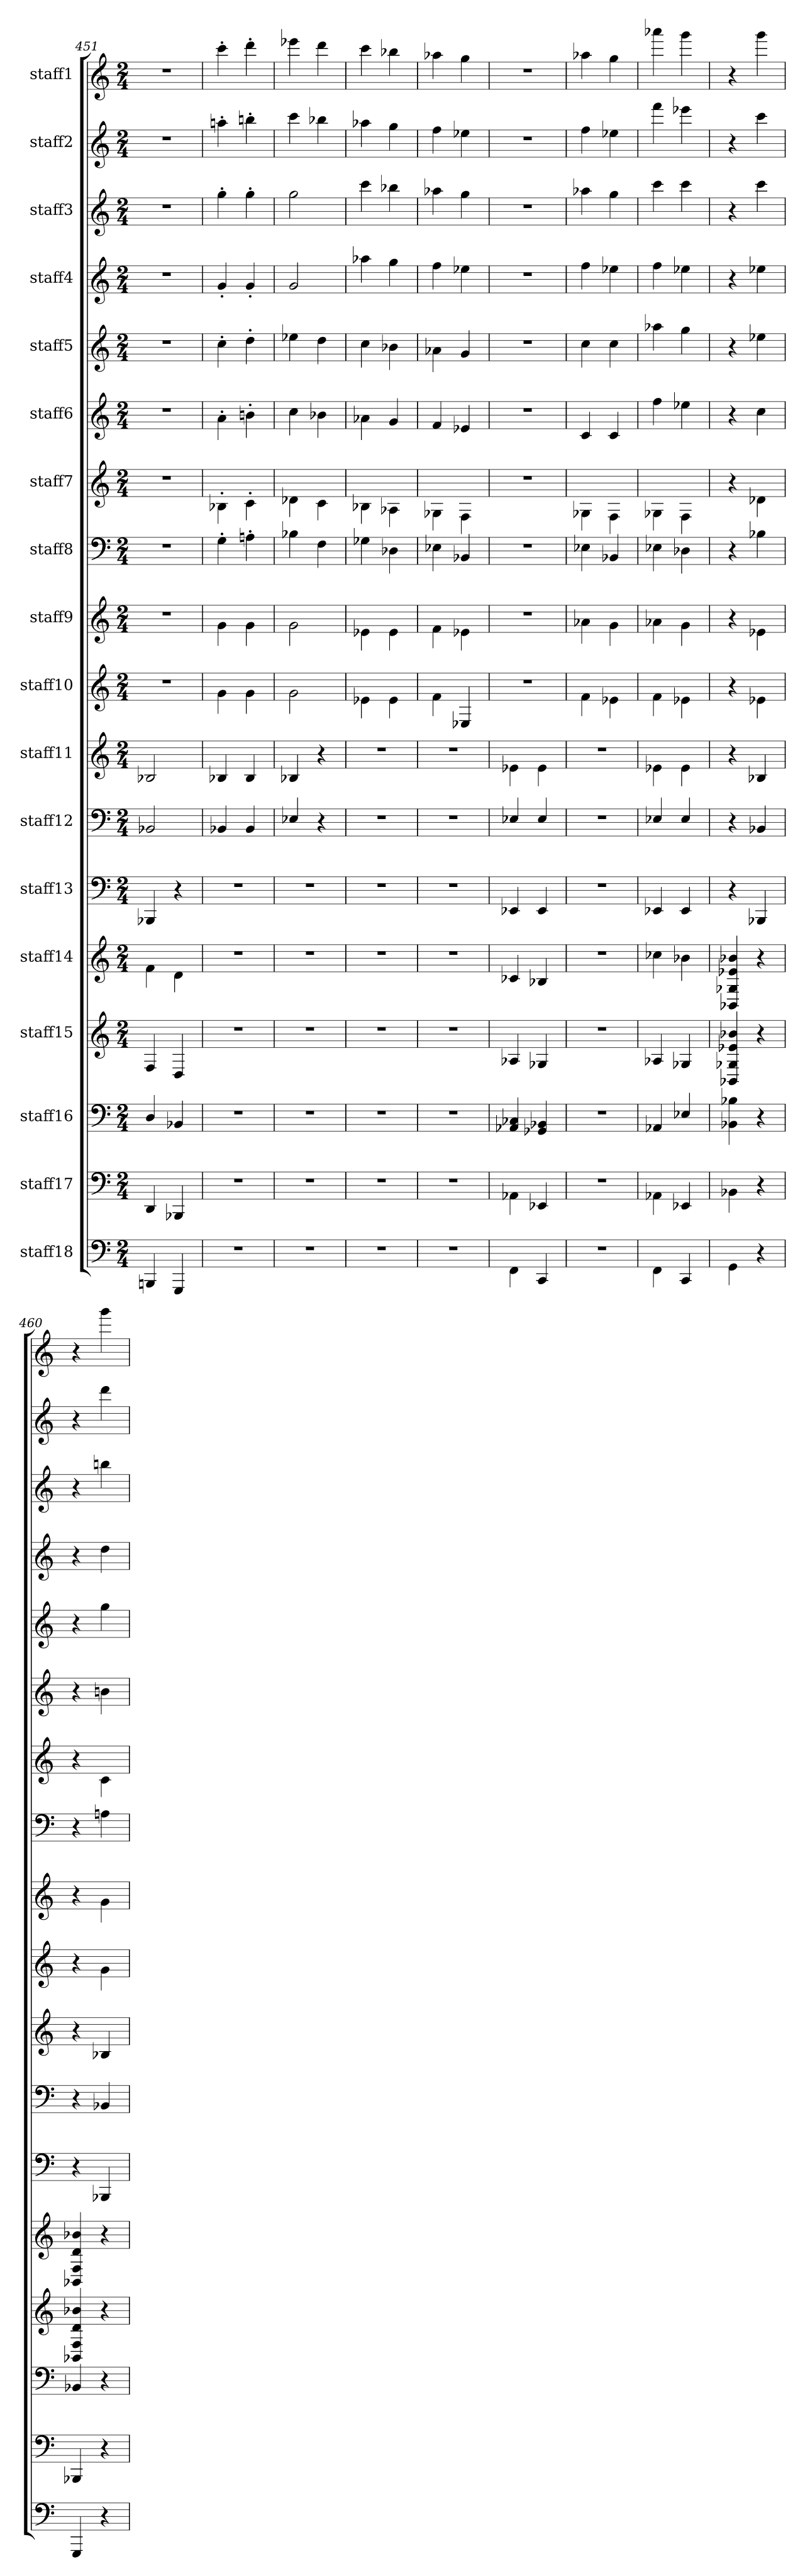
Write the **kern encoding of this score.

**kern	**kern	**kern	**kern	**kern	**kern	**kern	**kern	**kern	**kern	**kern	**kern	**kern	**kern	**kern	**kern	**kern	**kern
*part18	*part17	*part16	*part15	*part14	*part13	*part12	*part11	*part10	*part9	*part8	*part7	*part6	*part5	*part4	*part3	*part2	*part1
*staff18	*staff17	*staff16	*staff15	*staff14	*staff13	*staff12	*staff11	*staff10	*staff9	*staff8	*staff7	*staff6	*staff5	*staff4	*staff3	*staff2	*staff1
*I"staff18	*I"staff17	*I"staff16	*I"staff15	*I"staff14	*I"staff13	*I"staff12	*I"staff11	*I"staff10	*I"staff9	*I"staff8	*I"staff7	*I"staff6	*I"staff5	*I"staff4	*I"staff3	*I"staff2	*I"staff1
*M2/4	*M2/4	*M2/4	*M2/4	*M2/4	*M2/4	*M2/4	*M2/4	*M2/4	*M2/4	*M2/4	*M2/4	*M2/4	*M2/4	*M2/4	*M2/4	*M2/4	*M2/4
=451	=451	=451	=451	=451	=451	=451	=451	=451	=451	=451	=451	=451	=451	=451	=451	=451	=451
4BBBn/	4DD/	4D/	4F/	4f\	4BBB-/	2BB-/	2B-/	2r	2r	2r	2r	2r	2r	2r	2r	2r	2r
4GGG/	4BBB-/	4BB-/	4D/	4d\	4r	.	.	.	.	.	.	.	.	.	.	.	.
=452	=452	=452	=452	=452	=452	=452	=452	=452	=452	=452	=452	=452	=452	=452	=452	=452	=452
2r	2r	2r	2r	2r	2r	4BB-/	4B-/	4g\	4g\	4G'>\	4B-'>\	4a'>\	4cc'>\	4g'>/	4gg'>\	4aan'>\	4ccc'>\
.	.	.	.	.	.	4BB-/	4B-/	4g\	4g\	4An'>\	4c'>\	4bn'>\	4dd'>\	4g'>/	4gg'>\	4bbn'>\	4ddd'>\
=453	=453	=453	=453	=453	=453	=453	=453	=453	=453	=453	=453	=453	=453	=453	=453	=453	=453
2r	2r	2r	2r	2r	2r	4E-/	4B-/	2g\	2g\	4B-\	4d-\	4cc\	4ee-\	2g/	2gg\	4ccc\	4eee-\
.	.	.	.	.	.	4r	4r	.	.	4F\	4c\	4b-\	4dd\	.	.	4bb-\	4ddd\
=454	=454	=454	=454	=454	=454	=454	=454	=454	=454	=454	=454	=454	=454	=454	=454	=454	=454
2r	2r	2r	2r	2r	2r	2r	2r	4e-\	4e-\	4G-\	4B-\	4a-\	4cc\	4aa-\	4ccc\	4aa-\	4ccc\
.	.	.	.	.	.	.	.	4e-\	4e-\	4D-\	4A-\	4g/	4b-\	4gg\	4bb-\	4gg\	4bb-\
=455	=455	=455	=455	=455	=455	=455	=455	=455	=455	=455	=455	=455	=455	=455	=455	=455	=455
2r	2r	2r	2r	2r	2r	2r	2r	4f\	4f\	4E-\	4G-\	4f/	4a-\	4ff\	4aa-\	4ff\	4aa-\
.	.	.	.	.	.	.	.	4E-/	4e-\	4BB-/	4F\	4e-/	4g/	4ee-\	4gg\	4ee-\	4gg\
=456	=456	=456	=456	=456	=456	=456	=456	=456	=456	=456	=456	=456	=456	=456	=456	=456	=456
4FF\	4AA-\	4C-/ 4AA-/	4A-/	4c-/	4EE-/	4E-/	4e-\	2r	2r	2r	2r	2r	2r	2r	2r	2r	2r
4CC/	4EE-/	4BB-/ 4GG-/	4G-/	4B-/	4EE-/	4E-/	4e-\	.	.	.	.	.	.	.	.	.	.
=457	=457	=457	=457	=457	=457	=457	=457	=457	=457	=457	=457	=457	=457	=457	=457	=457	=457
2r	2r	2r	2r	2r	2r	2r	2r	4f\	4a-\	4E-\	4G-\	4c/	4cc\	4ff\	4aa-\	4ff\	4aa-\
.	.	.	.	.	.	.	.	4e-\	4g\	4BB-/	4F\	4c/	4cc\	4ee-\	4gg\	4ee-\	4gg\
=458	=458	=458	=458	=458	=458	=458	=458	=458	=458	=458	=458	=458	=458	=458	=458	=458	=458
4FF\	4AA-\	4AA-/	4A-/	4cc-\	4EE-/	4E-/	4e-\	4f\	4a-\	4E-\	4G-\	4ff\	4aa-\	4ff\	4ccc\	4fff\	4aaa-\
4CC/	4EE-/	4E-/	4G-/	4b-\	4EE-/	4E-/	4e-\	4e-\	4g\	4D-\	4F\	4ee-\	4gg\	4ee-\	4ccc\	4eee-\	4ggg\
=459	=459	=459	=459	=459	=459	=459	=459	=459	=459	=459	=459	=459	=459	=459	=459	=459	=459
4GG\	4BB-\	4B-\ 4BB-\	4b-/ 4e-/ 4G-/ 4BB-/	4b-/ 4e-/ 4G-/ 4BB-/	4r	4r	4r	4r	4r	4r	4r	4r	4r	4r	4r	4r	4r
4r	4r	4r	4r	4r	4BBB-/	4BB-/	4B-/	4e-\	4e-\	4B-\	4d-\	4cc\	4ee-\	4ee-\	4ccc\	4ccc\	4ggg\
=460	=460	=460	=460	=460	=460	=460	=460	=460	=460	=460	=460	=460	=460	=460	=460	=460	=460
4GGG/	4BBB-/	4BB-/	4b-/ 4d/ 4F/ 4BB-/	4b-/ 4d/ 4F/ 4BB-/	4r	4r	4r	4r	4r	4r	4r	4r	4r	4r	4r	4r	4r
4r	4r	4r	4r	4r	4BBB-/	4BB-/	4B-/	4g\	4g\	4An\	4c\	4bn\	4gg\	4dd\	4bbn\	4ddd\	4ggg\
=	=	=	=	=	=	=	=	=	=	=	=	=	=	=	=	=	=
*-	*-	*-	*-	*-	*-	*-	*-	*-	*-	*-	*-	*-	*-	*-	*-	*-	*-
